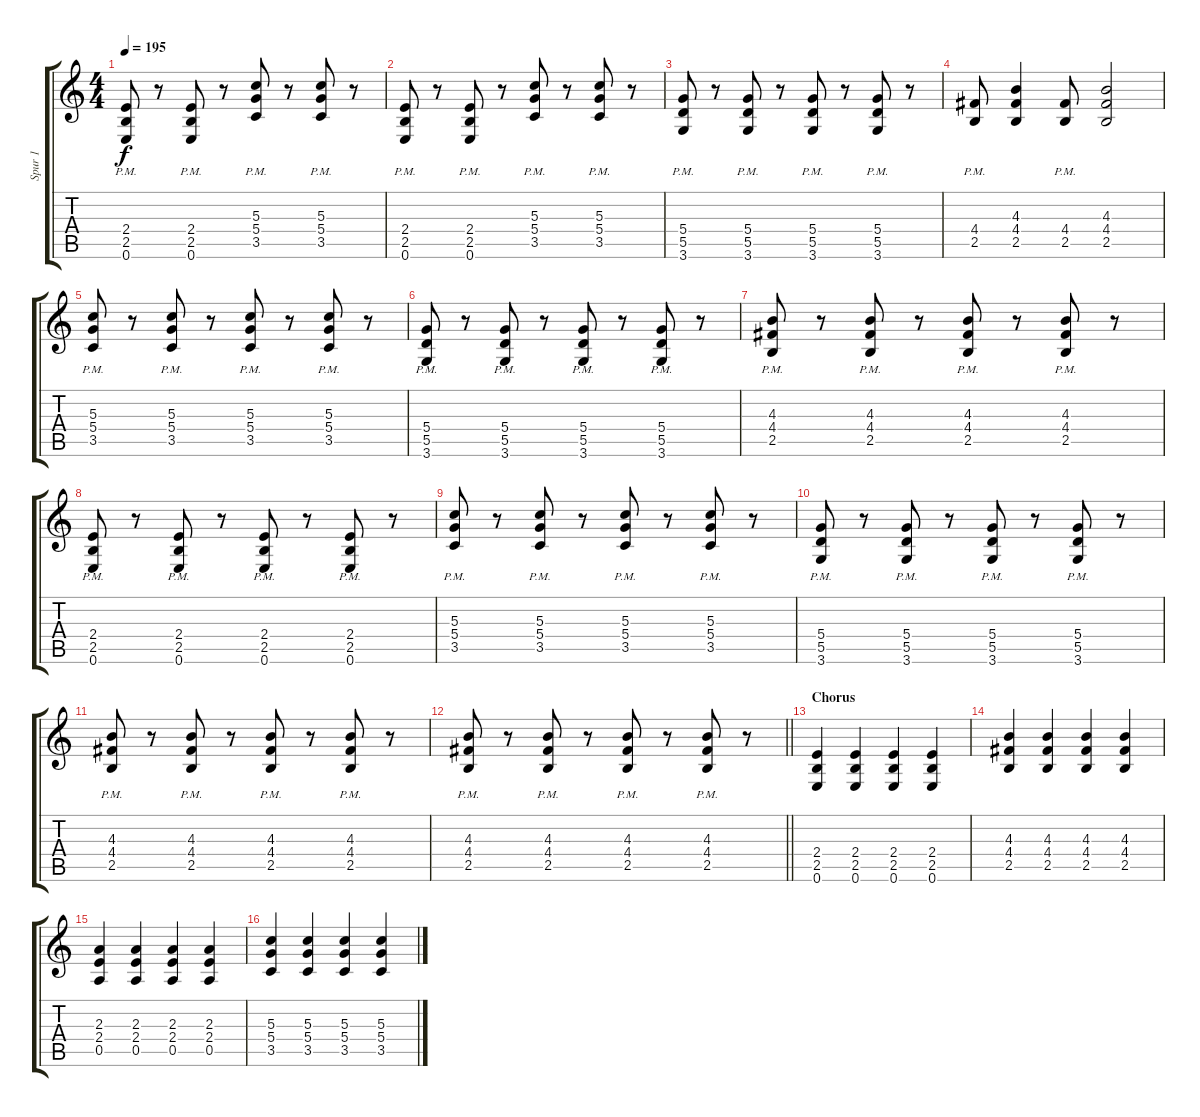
\track ("Spur 1" "Spur 1") {instrument distortionguitar}
\staff {score tabs}
\tuning (E4 B3 G3 D3 A2 E2) {hide}
\ts (4 4)
\tempo 195
\clef g2
\ks c
(2.4{pm} 2.5{pm} 0.6{pm}).8{dy f} r.8 (2.4{pm} 2.5{pm} 0.6{pm}).8 r.8 (5.3{pm} 5.4{pm} 3.5{pm}).8 r.8 (5.3{pm} 5.4{pm} 3.5{pm}).8 r.8 |
(2.4{pm} 2.5{pm} 0.6{pm}).8 r.8 (2.4{pm} 2.5{pm} 0.6{pm}).8 r.8 (5.3{pm} 5.4{pm} 3.5{pm}).8 r.8 (5.3{pm} 5.4{pm} 3.5{pm}).8 r.8 |
(5.4{pm} 5.5{pm} 3.6{pm}).8 r.8 (5.4{pm} 5.5{pm} 3.6{pm}).8 r.8 (5.4{pm} 5.5{pm} 3.6).8 r.8 (5.4{pm} 5.5{pm} 3.6).8 r.8 |
(4.4{pm} 2.5{pm}).8 (4.3 4.4 2.5).4 (4.4{pm} 2.5{pm}).8 (4.3 4.4 2.5).2 |
(5.3{pm} 5.4{pm} 3.5{pm}).8 r.8 (5.3{pm} 5.4{pm} 3.5{pm}).8 r.8 (5.3{pm} 5.4{pm} 3.5{pm}).8 r.8 (5.3{pm} 5.4{pm} 3.5{pm}).8 r.8 |
(5.4{pm} 5.5{pm} 3.6).8 r.8 (5.4{pm} 5.5{pm} 3.6).8 r.8 (5.4{pm} 5.5{pm} 3.6).8 r.8 (5.4{pm} 5.5{pm} 3.6).8 r.8 |
(4.3{pm} 4.4{pm} 2.5{pm}).8 r.8 (4.3{pm} 4.4{pm} 2.5{pm}).8 r.8 (4.3{pm} 4.4{pm} 2.5{pm}).8 r.8 (4.3{pm} 4.4{pm} 2.5{pm}).8 r.8 |
(2.4{pm} 2.5{pm} 0.6).8 r.8 (2.4{pm} 2.5{pm} 0.6).8 r.8 (2.4{pm} 2.5{pm} 0.6).8 r.8 (2.4{pm} 2.5{pm} 0.6).8 r.8 |
(5.3{pm} 5.4{pm} 3.5{pm}).8 r.8 (5.3{pm} 5.4{pm} 3.5{pm}).8 r.8 (5.3{pm} 5.4{pm} 3.5{pm}).8 r.8 (5.3{pm} 5.4{pm} 3.5{pm}).8 r.8 |
(5.4{pm} 5.5{pm} 3.6).8 r.8 (5.4{pm} 5.5{pm} 3.6).8 r.8 (5.4{pm} 5.5{pm} 3.6).8 r.8 (5.4{pm} 5.5{pm} 3.6).8 r.8 |
(4.3{pm} 4.4{pm} 2.5{pm}).8 r.8 (4.3{pm} 4.4{pm} 2.5{pm}).8 r.8 (4.3{pm} 4.4{pm} 2.5{pm}).8 r.8 (4.3{pm} 4.4{pm} 2.5{pm}).8 r.8 |
\barLineRight lightlight
(4.3{pm} 4.4{pm} 2.5{pm}).8 r.8 (4.3{pm} 4.4{pm} 2.5{pm}).8 r.8 (4.3{pm} 4.4{pm} 2.5{pm}).8 r.8 (4.3{pm} 4.4{pm} 2.5{pm}).8 r.8 |
\section ("" "Chorus")
(2.4 2.5 0.6).4 (2.4 2.5 0.6).4 (2.4 2.5 0.6).4 (2.4 2.5 0.6).4 |
(4.3 4.4 2.5).4 (4.3 4.4 2.5).4 (4.3 4.4 2.5).4 (4.3 4.4 2.5).4 |
(2.3 2.4 0.5).4 (2.3 2.4 0.5).4 (2.3 2.4 0.5).4 (2.3 2.4 0.5).4 |
(5.3 5.4 3.5).4 (5.3 5.4 3.5).4 (5.3 5.4 3.5).4 (5.3 5.4 3.5).4
